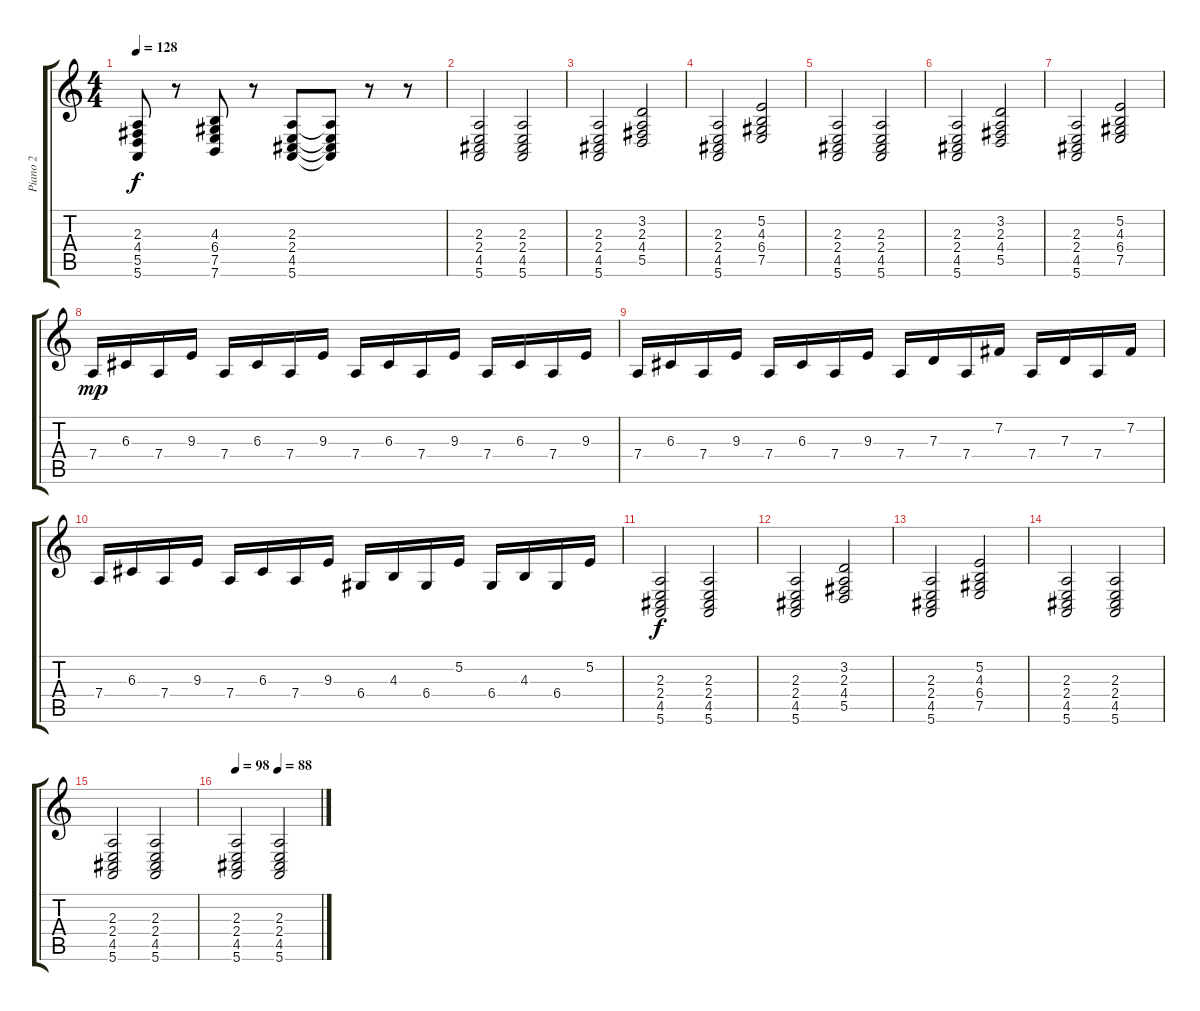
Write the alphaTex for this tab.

\track ("Piano 2" "Piano 2") {instrument acousticgrandpiano}
\staff {score tabs}
\tuning (E4 B3 G3 D3 A2 E2) {hide}
\ts (4 4)
\tempo 128
\clef g2
\ks c
(2.3 4.4 5.5 5.6).8{dy f} r.8 (4.3 6.4 7.5 7.6).8 r.8 (2.3 2.4 4.5 5.6).8 (2.3{t} 2.4{t} 4.5{t} 5.6{t}).8 r.8 r.8 |
(2.3 2.4 4.5 5.6).2 (2.3 2.4 4.5 5.6).2 |
(2.3 2.4 4.5 5.6).2 (3.2 2.3 4.4 5.5).2 |
(2.3 2.4 4.5 5.6).2 (5.2 4.3 6.4 7.5).2 |
(2.3 2.4 4.5 5.6).2 (2.3 2.4 4.5 5.6).2 |
(2.3 2.4 4.5 5.6).2 (3.2 2.3 4.4 5.5).2 |
(2.3 2.4 4.5 5.6).2 (5.2 4.3 6.4 7.5).2 |
7.4.16{dy mp} 6.3.16 7.4.16 9.3.16 7.4.16 6.3.16 7.4.16 9.3.16 7.4.16 6.3.16 7.4.16 9.3.16 7.4.16 6.3.16 7.4.16 9.3.16 |
7.4.16 6.3.16 7.4.16 9.3.16 7.4.16 6.3.16 7.4.16 9.3.16 7.4.16 7.3.16 7.4.16 7.2.16 7.4.16 7.3.16 7.4.16 7.2.16 |
7.4.16 6.3.16 7.4.16 9.3.16 7.4.16 6.3.16 7.4.16 9.3.16 6.4.16 4.3.16 6.4.16 5.2.16 6.4.16 4.3.16 6.4.16 5.2.16 |
(2.3 2.4 4.5 5.6).2{dy f} (2.3 2.4 4.5 5.6).2 |
(2.3 2.4 4.5 5.6).2 (3.2 2.3 4.4 5.5).2 |
(2.3 2.4 4.5 5.6).2 (5.2 4.3 6.4 7.5).2 |
(2.3 2.4 4.5 5.6).2 (2.3 2.4 4.5 5.6).2 |
(2.3 2.4 4.5 5.6).2 (2.3 2.4 4.5 5.6).2 |
\tempo 98
\tempo (88 0.5)
(2.3 2.4 4.5 5.6).2 (2.3 2.4 4.5 5.6).2
